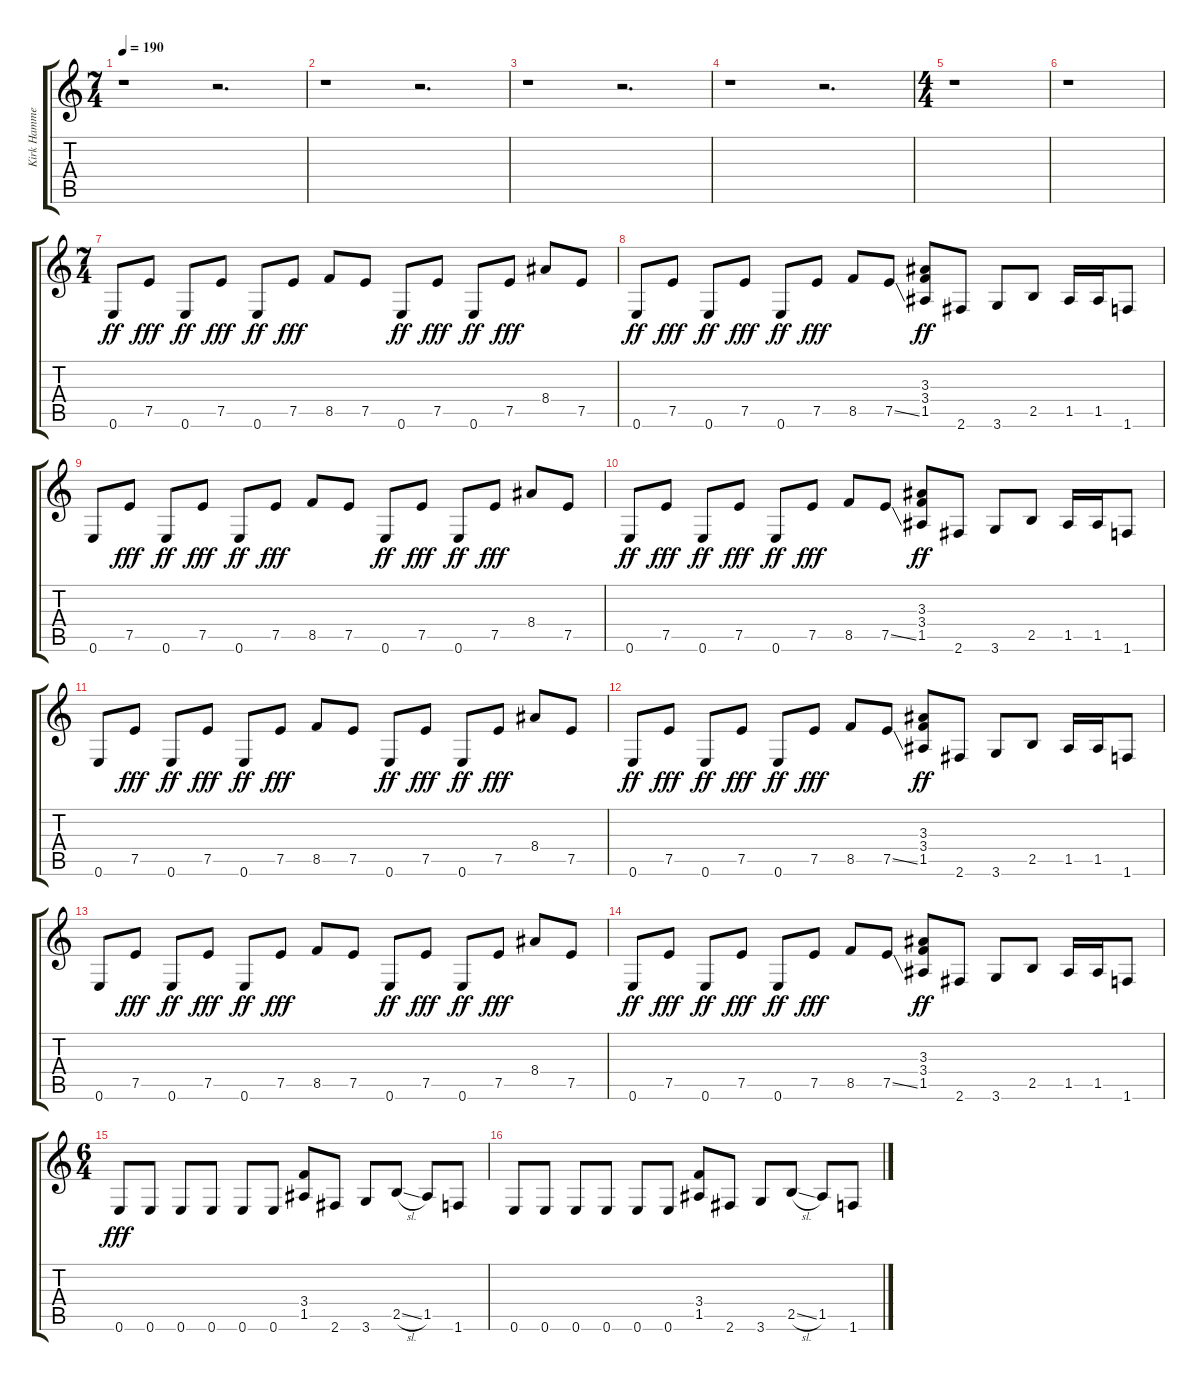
\track ("Kirk Hammet (Guitar 2)" "Kirk Hamme") {instrument distortionguitar}
\staff {score tabs}
\tuning (E4 B3 G3 D3 A2 E2) {hide}
\ts (7 4)
\tempo 190
\clef g2
\ks c
r.1{dy ff} r.2{d} |
r.1 r.2{d} |
r.1 r.2{d} |
r.1 r.2{d} |
\ts (4 4)
r.1 |
r.1 |
\ts (7 4)
0.6.8 7.5.8{dy fff} 0.6.8{dy ff} 7.5.8{dy fff} 0.6.8{dy ff} 7.5.8{dy fff} 8.5.8 7.5.8 0.6.8{dy ff} 7.5.8{dy fff} 0.6.8{dy ff} 7.5.8{dy fff} 8.4.8 7.5.8 |
0.6.8{dy ff} 7.5.8{dy fff} 0.6.8{dy ff} 7.5.8{dy fff} 0.6.8{dy ff} 7.5.8{dy fff} 8.5.8 7.5{ss}.8 (3.3 3.4 1.5).8{dy ff} 2.6.8 3.6.8 2.5.8 1.5.16 1.5.16 1.6.8 |
0.6.8 7.5.8{dy fff} 0.6.8{dy ff} 7.5.8{dy fff} 0.6.8{dy ff} 7.5.8{dy fff} 8.5.8 7.5.8 0.6.8{dy ff} 7.5.8{dy fff} 0.6.8{dy ff} 7.5.8{dy fff} 8.4.8 7.5.8 |
0.6.8{dy ff} 7.5.8{dy fff} 0.6.8{dy ff} 7.5.8{dy fff} 0.6.8{dy ff} 7.5.8{dy fff} 8.5.8 7.5{ss}.8 (3.3 3.4 1.5).8{dy ff} 2.6.8 3.6.8 2.5.8 1.5.16 1.5.16 1.6.8 |
0.6.8 7.5.8{dy fff} 0.6.8{dy ff} 7.5.8{dy fff} 0.6.8{dy ff} 7.5.8{dy fff} 8.5.8 7.5.8 0.6.8{dy ff} 7.5.8{dy fff} 0.6.8{dy ff} 7.5.8{dy fff} 8.4.8 7.5.8 |
0.6.8{dy ff} 7.5.8{dy fff} 0.6.8{dy ff} 7.5.8{dy fff} 0.6.8{dy ff} 7.5.8{dy fff} 8.5.8 7.5{ss}.8 (3.3 3.4 1.5).8{dy ff} 2.6.8 3.6.8 2.5.8 1.5.16 1.5.16 1.6.8 |
0.6.8 7.5.8{dy fff} 0.6.8{dy ff} 7.5.8{dy fff} 0.6.8{dy ff} 7.5.8{dy fff} 8.5.8 7.5.8 0.6.8{dy ff} 7.5.8{dy fff} 0.6.8{dy ff} 7.5.8{dy fff} 8.4.8 7.5.8 |
0.6.8{dy ff} 7.5.8{dy fff} 0.6.8{dy ff} 7.5.8{dy fff} 0.6.8{dy ff} 7.5.8{dy fff} 8.5.8 7.5{ss}.8 (3.3 3.4 1.5).8{dy ff} 2.6.8 3.6.8 2.5.8 1.5.16 1.5.16 1.6.8 |
\ts (6 4)
0.6.8{dy fff} 0.6.8 0.6.8 0.6.8 0.6.8 0.6.8 (3.4 1.5).8 2.6.8 3.6.8 2.5{sl}.8 1.5.8 1.6.8 |
0.6.8 0.6.8 0.6.8 0.6.8 0.6.8 0.6.8 (3.4 1.5).8 2.6.8 3.6.8 2.5{sl}.8 1.5.8 1.6.8
